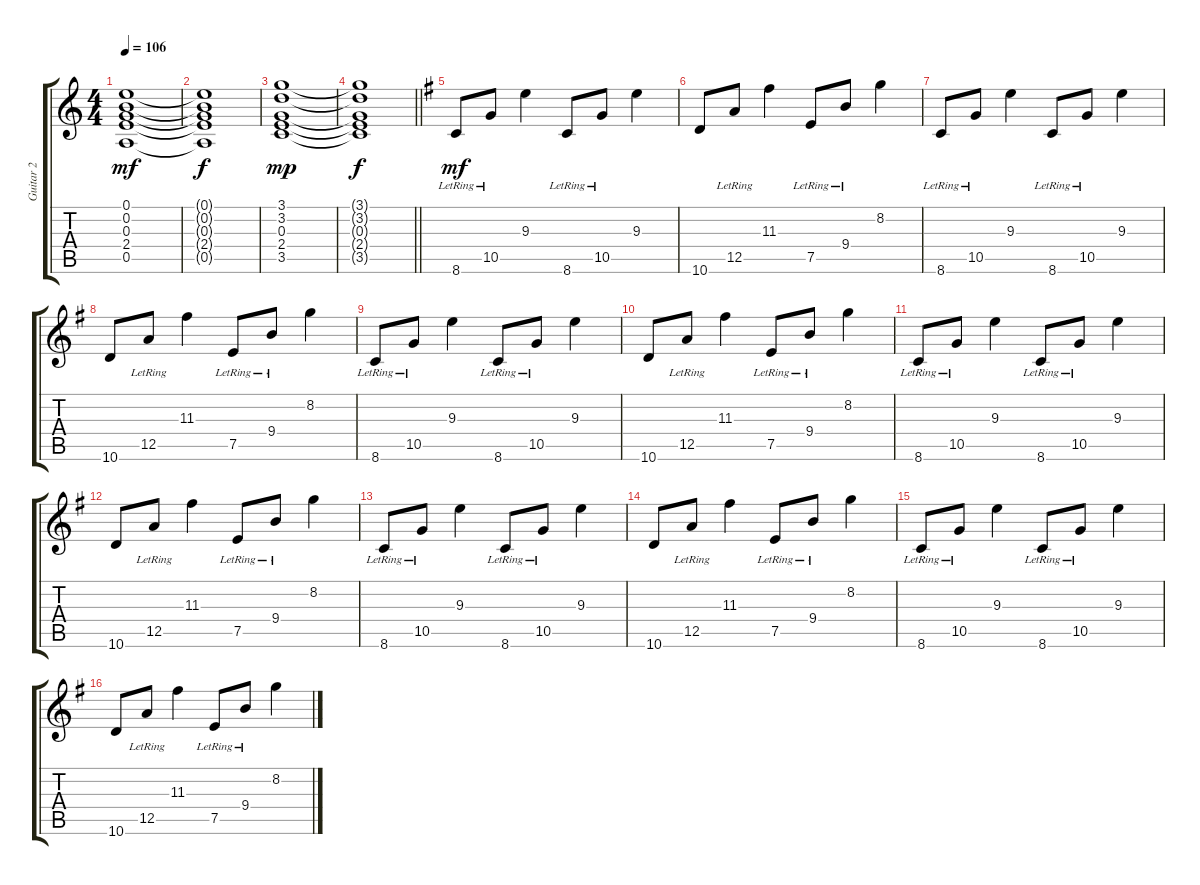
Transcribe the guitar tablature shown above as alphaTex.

\track ("Guitar 2" "Guitar 2") {instrument acousticguitarsteel}
\staff {score tabs}
\tuning (E4 B3 G3 D3 A2 E2) {hide}
\ts (4 4)
\tempo 106
\clef g2
\ks c
(0.1 0.2 0.3 2.4 0.5).1{dy mf} |
(0.1{t} 0.2{t} 0.3{t} 2.4{t} 0.5{t}).1{dy f} |
(3.1 3.2 0.3 2.4 3.5).1{dy mp} |
\barLineRight lightlight
(3.1{t} 3.2{t} 0.3{t} 2.4{t} 3.5{t}).1{dy f} |
\ks g
8.6{lr}.8{dy mf balance 8} 10.5{lr}.8 9.3.4 8.6{lr}.8 10.5{lr}.8 9.3.4 |
10.6.8 12.5{lr}.8 11.3.4 7.5{lr}.8 9.4{lr}.8 8.2.4 |
8.6{lr}.8 10.5{lr}.8 9.3.4 8.6{lr}.8 10.5{lr}.8 9.3.4 |
10.6.8 12.5{lr}.8 11.3.4 7.5{lr}.8 9.4{lr}.8 8.2.4 |
8.6{lr}.8 10.5{lr}.8 9.3.4 8.6{lr}.8 10.5{lr}.8 9.3.4 |
10.6.8 12.5{lr}.8 11.3.4 7.5{lr}.8 9.4{lr}.8 8.2.4 |
8.6{lr}.8 10.5{lr}.8 9.3.4 8.6{lr}.8 10.5{lr}.8 9.3.4 |
10.6.8 12.5{lr}.8 11.3.4 7.5{lr}.8 9.4{lr}.8 8.2.4 |
8.6{lr}.8 10.5{lr}.8 9.3.4 8.6{lr}.8 10.5{lr}.8 9.3.4 |
10.6.8 12.5{lr}.8 11.3.4 7.5{lr}.8 9.4{lr}.8 8.2.4 |
8.6{lr}.8 10.5{lr}.8 9.3.4 8.6{lr}.8 10.5{lr}.8 9.3.4 |
10.6.8 12.5{lr}.8 11.3.4 7.5{lr}.8 9.4{lr}.8 8.2.4
